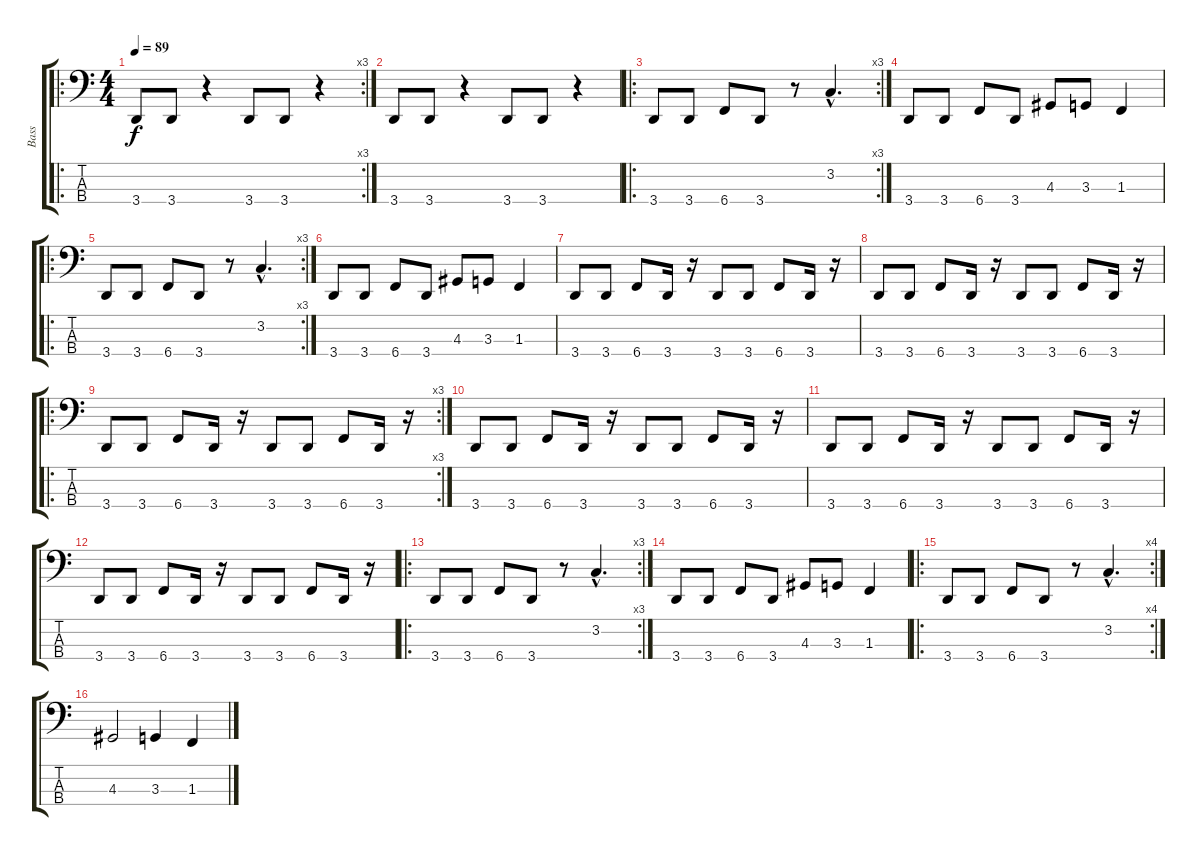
\track ("Bass" "Bass") {instrument electricbasspick}
\staff {score tabs}
\tuning (D2 A1 E1 B0) {hide}
\ro
\rc 3
\ts (4 4)
\tempo 89
\clef f4
\ks c
3.4.8{dy f instrument electricbasspick} 3.4.8 r.4 3.4.8 3.4.8 r.4 |
3.4.8 3.4.8 r.4 3.4.8 3.4.8 r.4 |
\ro
\rc 3
3.4.8 3.4.8 6.4.8 3.4.8 r.8 3.2{hac}.4{d} |
3.4.8 3.4.8 6.4.8 3.4.8 4.3.8 3.3.8 1.3.4 |
\ro
\rc 3
3.4.8 3.4.8 6.4.8 3.4.8 r.8 3.2{hac}.4{d} |
3.4.8 3.4.8 6.4.8 3.4.8 4.3.8 3.3.8 1.3.4 |
3.4.8 3.4.8 6.4.8 3.4.16 r.16 3.4.8 3.4.8 6.4.8 3.4.16 r.16 |
3.4.8 3.4.8 6.4.8 3.4.16 r.16 3.4.8 3.4.8 6.4.8 3.4.16 r.16 |
\ro
\rc 3
3.4.8 3.4.8 6.4.8 3.4.16 r.16 3.4.8 3.4.8 6.4.8 3.4.16 r.16 |
3.4.8 3.4.8 6.4.8 3.4.16 r.16 3.4.8 3.4.8 6.4.8 3.4.16 r.16 |
3.4.8 3.4.8 6.4.8 3.4.16 r.16 3.4.8 3.4.8 6.4.8 3.4.16 r.16 |
3.4.8 3.4.8 6.4.8 3.4.16 r.16 3.4.8 3.4.8 6.4.8 3.4.16 r.16 |
\ro
\rc 3
3.4.8 3.4.8 6.4.8 3.4.8 r.8 3.2{hac}.4{d} |
3.4.8 3.4.8 6.4.8 3.4.8 4.3.8 3.3.8 1.3.4 |
\ro
\rc 4
3.4.8 3.4.8 6.4.8 3.4.8 r.8 3.2{hac}.4{d} |
4.3.2 3.3.4 1.3.4
